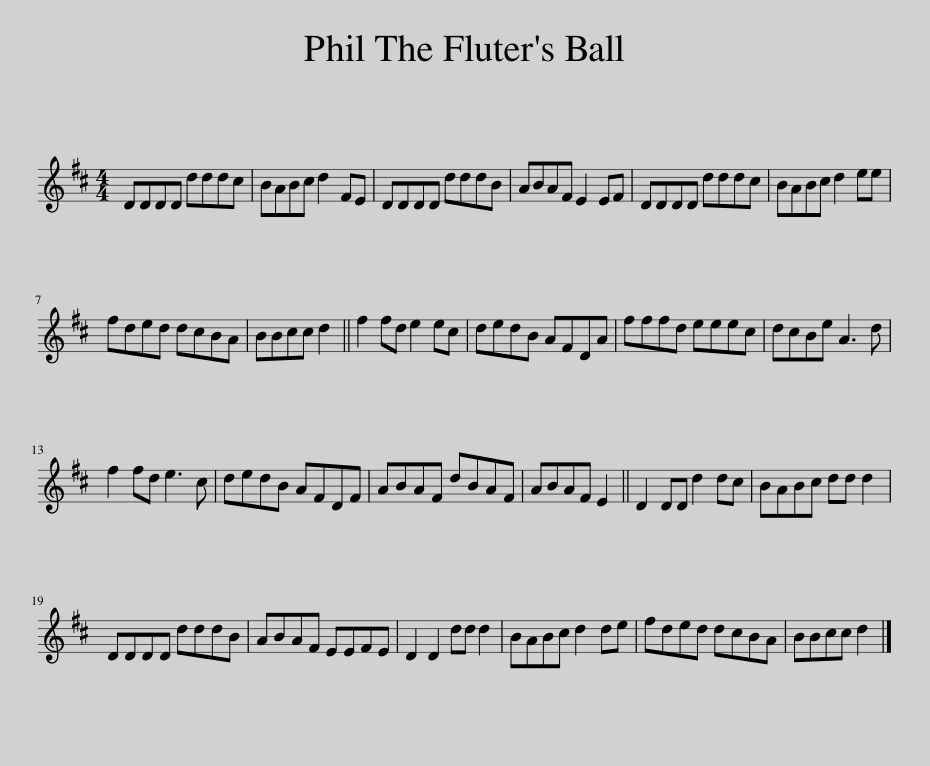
X:1
L:1/8
M:4/4
I:linebreak $
K:D
V:1 treble
V:1
 DDDD dddc | BABc d2 FE | DDDD dddB | ABAF E2 EF | DDDD dddc | %5
 BABc d2 ee |$ fded dcBA | BBcc d2 || f2 fd e2 ec | dedB AFDA | %10
 fffd eeec | dcBe A3 d |$ f2 fd e3 c | dedB AFDF | ABAF dBAF | %15
 ABAF E2 || D2 DD d2 dc | BABc dd d2 |$ DDDD dddB | ABAF EEFE | %20
 D2 D2 dd d2 | BABc d2 de | fded dcBA | BBcc d2 |] %24
